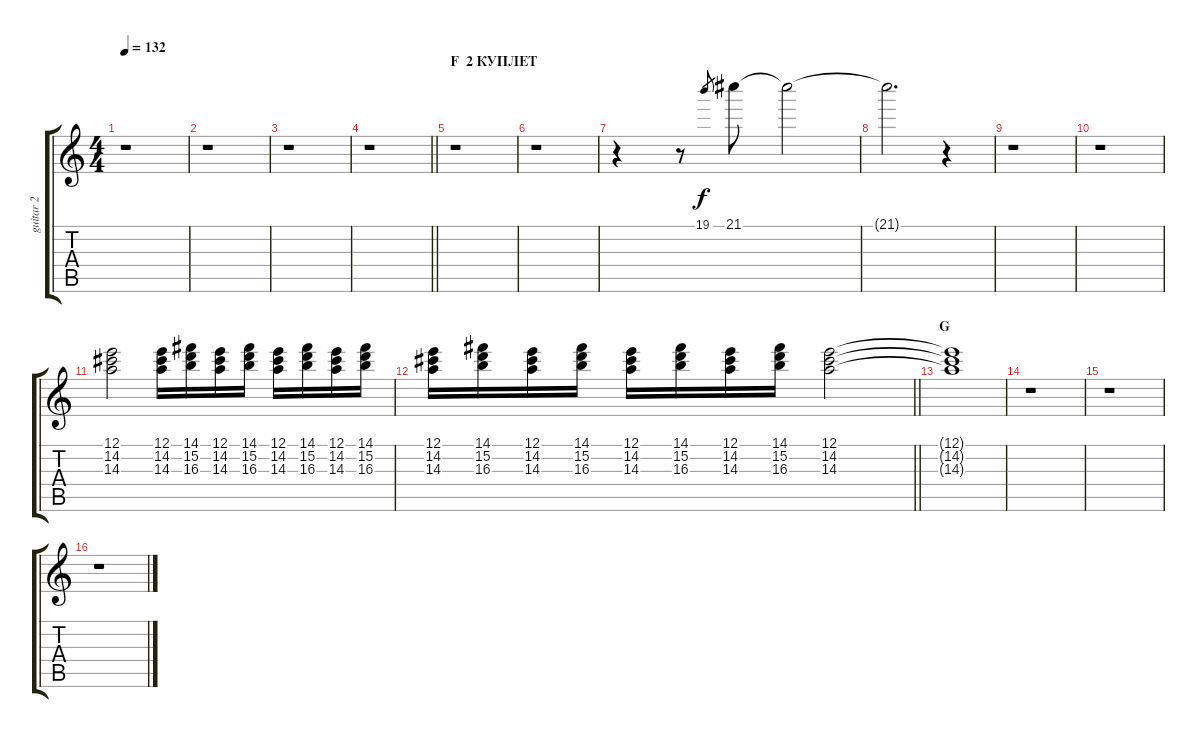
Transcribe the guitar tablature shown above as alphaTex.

\track ("guitar 2" "guitar 2") {instrument distortionguitar}
\staff {score tabs}
\tuning (E4 B3 G3 D3 A2 E2) {hide}
\ts (4 4)
\tempo 132
\clef g2
\ks c
r.1{dy f} |
r.1 |
r.1 |
\barLineRight lightlight
r.1 |
\section ("" "F  2 КУПЛЕТ")
r.1 |
r.1 |
r.4 r.8 19.1.8{gr} 21.1.8 21.1{t}.2 |
21.1{t}.2{d} r.4 |
r.1 |
r.1 |
(12.1 14.2 14.3).2 (12.1 14.2 14.3).16 (14.1 15.2 16.3).16 (12.1 14.2 14.3).16 (14.1 15.2 16.3).16 (12.1 14.2 14.3).16 (14.1 15.2 16.3).16 (12.1 14.2 14.3).16 (14.1 15.2 16.3).16 |
\barLineRight lightlight
(12.1 14.2 14.3).16 (14.1 15.2 16.3).16 (12.1 14.2 14.3).16 (14.1 15.2 16.3).16 (12.1 14.2 14.3).16 (14.1 15.2 16.3).16 (12.1 14.2 14.3).16 (14.1 15.2 16.3).16 (12.1 14.2 14.3).2 |
\section ("" "G")
(12.1{t} 14.2{t} 14.3{t}).1 |
r.1 |
r.1 |
r.1
